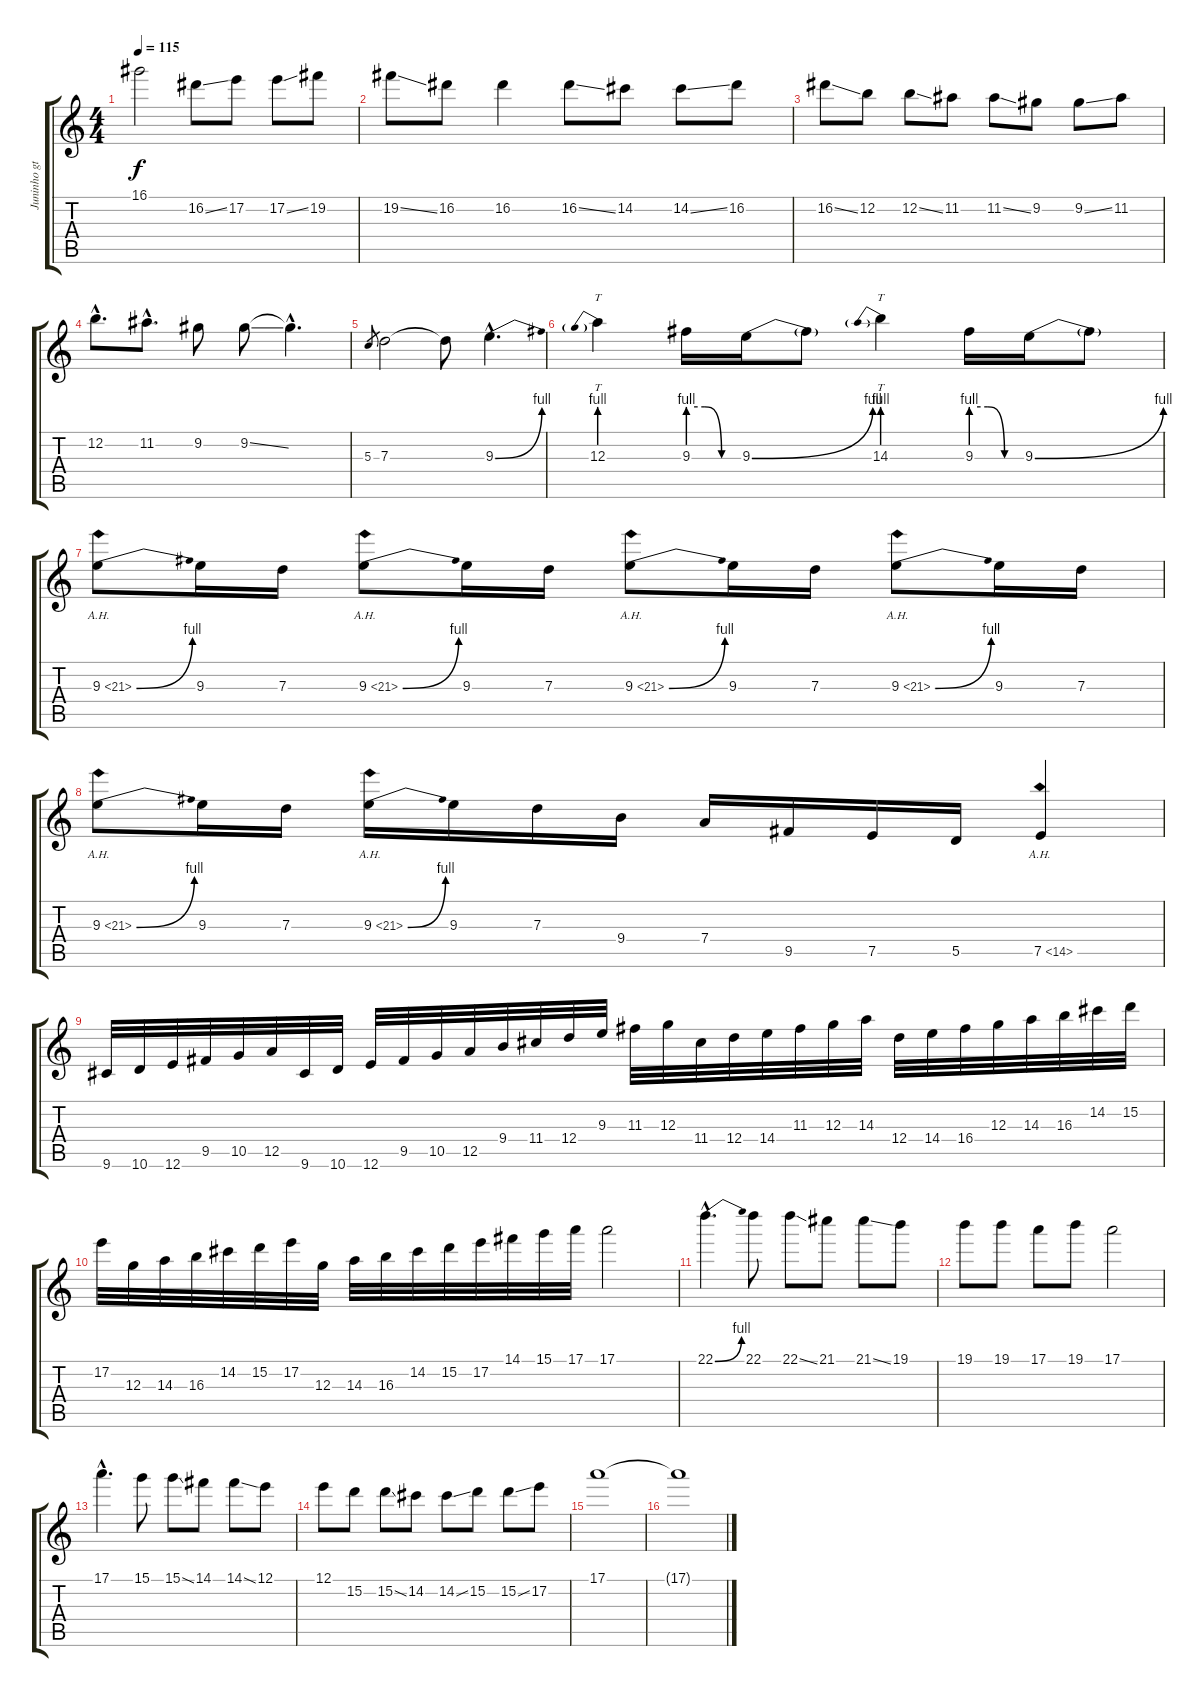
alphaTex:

\track ("Juninho gt. 2" "Juninho gt") {instrument distortionguitar}
\staff {score tabs}
\tuning (E4 B3 G3 D3 A2 E2) {hide}
\ts (4 4)
\tempo 115
\clef g2
\ks c
16.1.2{dy f} 16.2{ss}.8 17.2.8 17.2{ss}.8 19.2.8 |
19.2{ss}.8 16.2.8 16.2.4 16.2{ss}.8 14.2.8 14.2{ss}.8 16.2.8 |
16.2{ss}.8 12.2.8 12.2{ss}.8 11.2.8 11.2{ss}.8 9.2.8 9.2{ss}.8 11.2.8 |
12.2{hac}.8{d} 11.2{hac}.8{d} 9.2.8 9.2{ss}.8 9.2{hac t}.4{d} |
5.3.8{gr} 7.3.2 7.3{t}.8 9.3{be (bend 0 0 60 4) hac}.4{d} |
12.3{be (prebend 0 4 60 4)}.4{tt} 9.3{be (custom 0 4 20 4 40 0 60 0)}.16 9.3{be (bend 0 0 60 4)}.16 9.3{t}.8 14.3{be (prebend 0 4 60 4)}.4{tt} 9.3{be (custom 0 4 20 4 40 0 60 0)}.16 9.3{be (bend 0 0 60 4)}.16 9.3{t}.8 |
9.3{be (bend 0 0 60 4) ah 12}.8 9.3.16 7.3.16 9.3{be (bend 0 0 60 4) ah 12}.8 9.3.16 7.3.16 9.3{be (bend 0 0 60 4) ah 12}.8 9.3.16 7.3.16 9.3{be (bend 0 0 60 4) ah 12}.8 9.3.16 7.3.16 |
9.3{be (bend 0 0 60 4) ah 12}.8 9.3.16 7.3.16 9.3{be (bend 0 0 60 4) ah 12}.16 9.3.16 7.3.16 9.4.16 7.4.16 9.5.16 7.5.16 5.5.16 7.5{ah 7}.4 |
9.6.32 10.6.32 12.6.32 9.5.32 10.5.32 12.5.32 9.6.32 10.6.32 12.6.32 9.5.32 10.5.32 12.5.32 9.4.32 11.4.32 12.4.32 9.3.32 11.3.32 12.3.32 11.4.32 12.4.32 14.4.32 11.3.32 12.3.32 14.3.32 12.4.32 14.4.32 16.4.32 12.3.32 14.3.32 16.3.32 14.2.32 15.2.32 |
17.2.32 12.3.32 14.3.32 16.3.32 14.2.32 15.2.32 17.2.32 12.3.32 14.3.32 16.3.32 14.2.32 15.2.32 17.2.32 14.1.32 15.1.32 17.1.32 17.1.2 |
22.1{be (bend 0 0 60 4) hac}.4{d} 22.1.8 22.1{ss}.8 21.1.8 21.1{ss}.8 19.1.8 |
19.1.8 19.1.8 17.1.8 19.1.8 17.1.2 |
17.1{hac}.4{d} 15.1.8 15.1{ss}.8 14.1.8 14.1{ss}.8 12.1.8 |
12.1.8 15.2.8 15.2{ss}.8 14.2.8 14.2{ss}.8 15.2.8 15.2{ss}.8 17.2.8 |
17.1.1 |
17.1{t}.1
